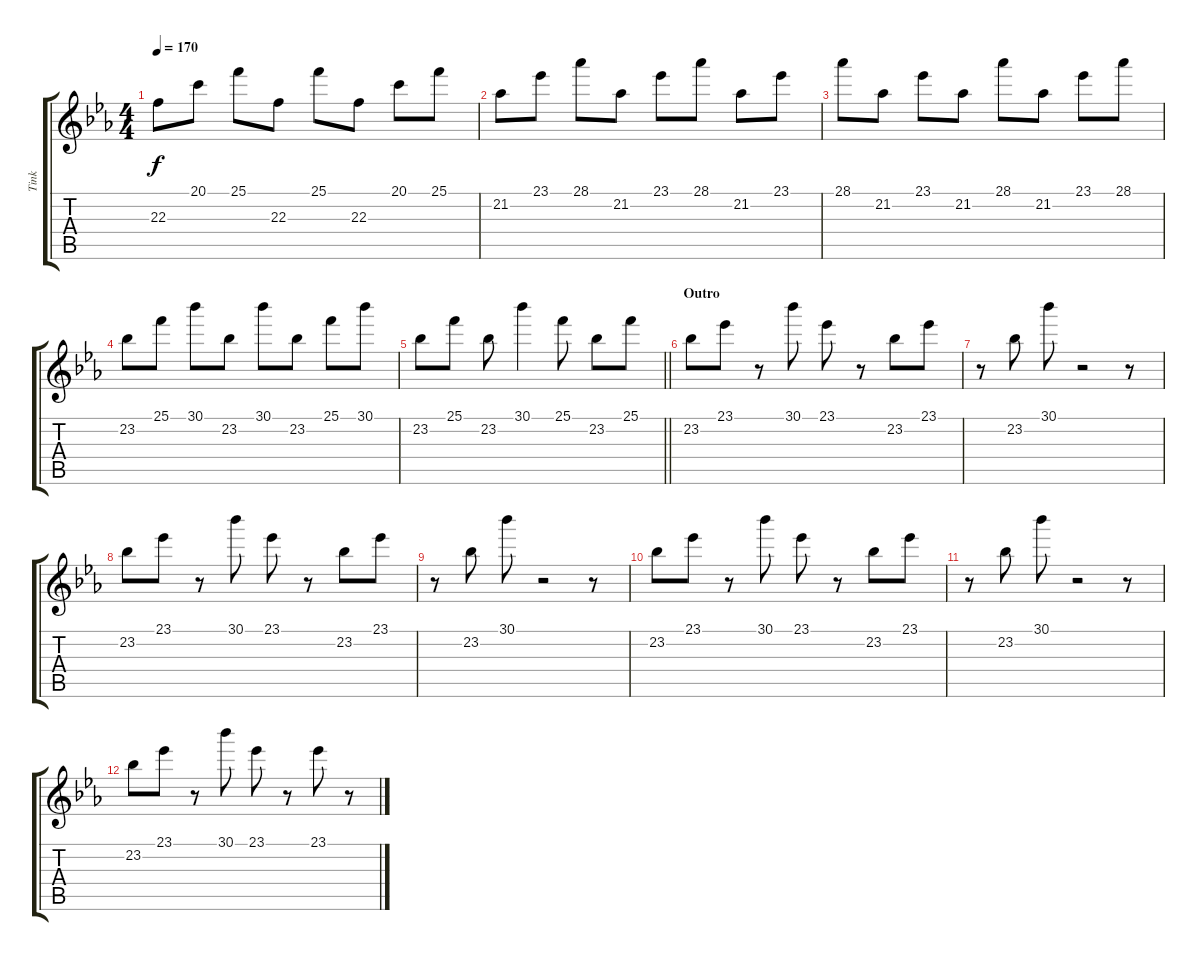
\track ("Tink" "Tink") {instrument musicbox}
\staff {score tabs}
\tuning (E4 B3 G3 D3 A2 E2) {hide}
\ts (4 4)
\tempo 170
\clef g2
\ks eb
22.3.8{dy f} 20.1.8 25.1.8 22.3.8 25.1.8 22.3.8 20.1.8 25.1.8 |
21.2.8 23.1.8 28.1.8 21.2.8 23.1.8 28.1.8 21.2.8 23.1.8 |
28.1.8 21.2.8 23.1.8 21.2.8 28.1.8 21.2.8 23.1.8 28.1.8 |
23.2.8 25.1.8 30.1.8 23.2.8 30.1.8 23.2.8 25.1.8 30.1.8 |
\barLineRight lightlight
23.2.8 25.1.8 23.2.8 30.1.4 25.1.8 23.2.8 25.1.8 |
\section ("" "Outro")
23.2.8 23.1.8 r.8 30.1.8 23.1.8 r.8 23.2.8 23.1.8 |
r.8 23.2.8 30.1.8 r.2 r.8 |
23.2.8 23.1.8 r.8 30.1.8 23.1.8 r.8 23.2.8 23.1.8 |
r.8 23.2.8 30.1.8 r.2 r.8 |
23.2.8 23.1.8 r.8 30.1.8 23.1.8 r.8 23.2.8 23.1.8 |
r.8 23.2.8 30.1.8 r.2 r.8 |
23.2.8 23.1.8 r.8 30.1.8 23.1.8 r.8 23.1.8 r.8
